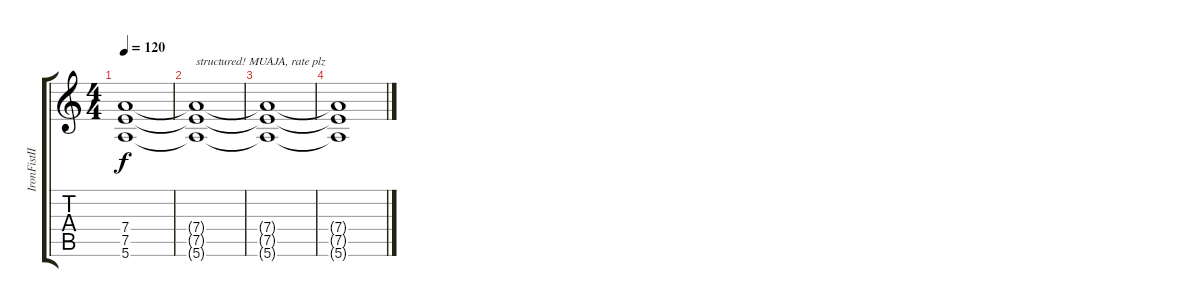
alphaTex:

\track ("IronFistII" "IronFistII") {instrument distortionguitar}
\staff {score tabs}
\tuning (E4 B3 G3 D3 A2 E2) {hide}
\ts (4 4)
\tempo 120
\clef g2
\ks c
(7.4{t} 7.5{t} 5.6{t}).1{dy f} |
(7.4{t} 7.5{t} 5.6{t}).1{txt "structured! MUAJA, rate plz"} |
(7.4{t} 7.5{t} 5.6{t}).1 |
(7.4{t} 7.5{t} 5.6{t}).1
